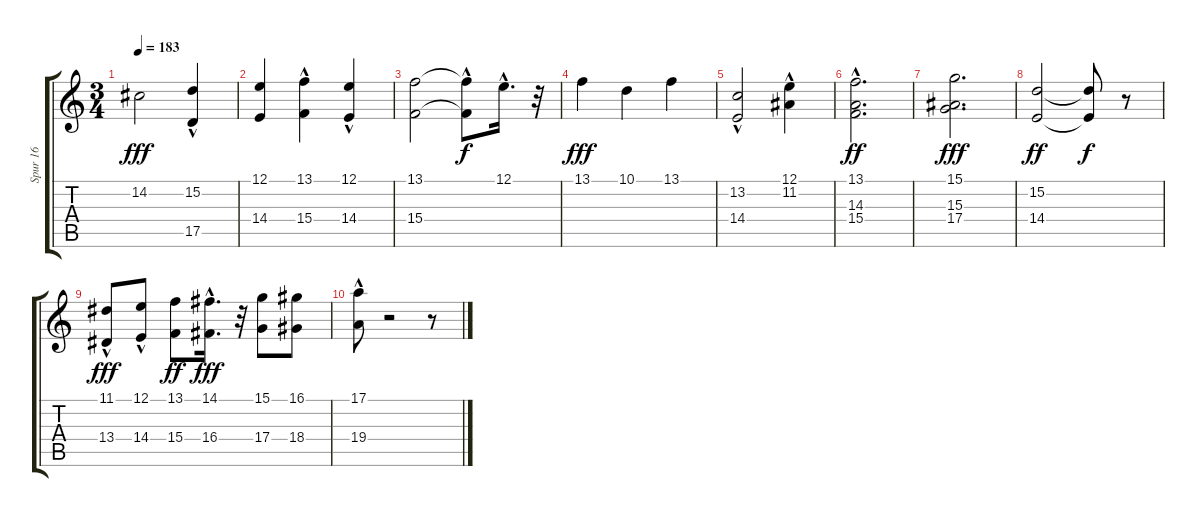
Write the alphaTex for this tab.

\track ("Spur 16" "Spur 16") {instrument stringensemble1}
\staff {score tabs}
\tuning (E4 B3 G3 D3 A2 E2) {hide}
\ts (3 4)
\tempo 183
\clef g2
\ks c
14.2.2{dy fff} (15.2 17.5{hac}).4 |
(12.1 14.4).4 (13.1{hac} 15.4).4 (12.1 14.4{hac}).4 |
(13.1 15.4).2 (13.1{hac t} 15.4{hac t}).8{dy f} 12.1{hac}.16{d} r.32 |
13.1.4{dy fff} 10.1.4 13.1.4 |
(13.2{hac} 14.4{hac}).2 (12.1 11.2{hac}).4 |
(13.1 14.3{hac} 15.4).2{d dy ff} |
(15.1 15.3 17.4).2{d dy fff} |
(15.2 14.4).2{dy ff} (15.2{t} 14.4{t}).8{dy f} r.8 |
(11.1{hac} 13.4).8{dy fff} (12.1 14.4{hac}).8 (13.1 15.4).8{dy ff} (14.1{hac} 16.4{hac}).16{d dy fff} r.32 (15.1 17.4).8 (16.1 18.4).8 |
(17.1 19.4{hac}).8 r.2 r.8
